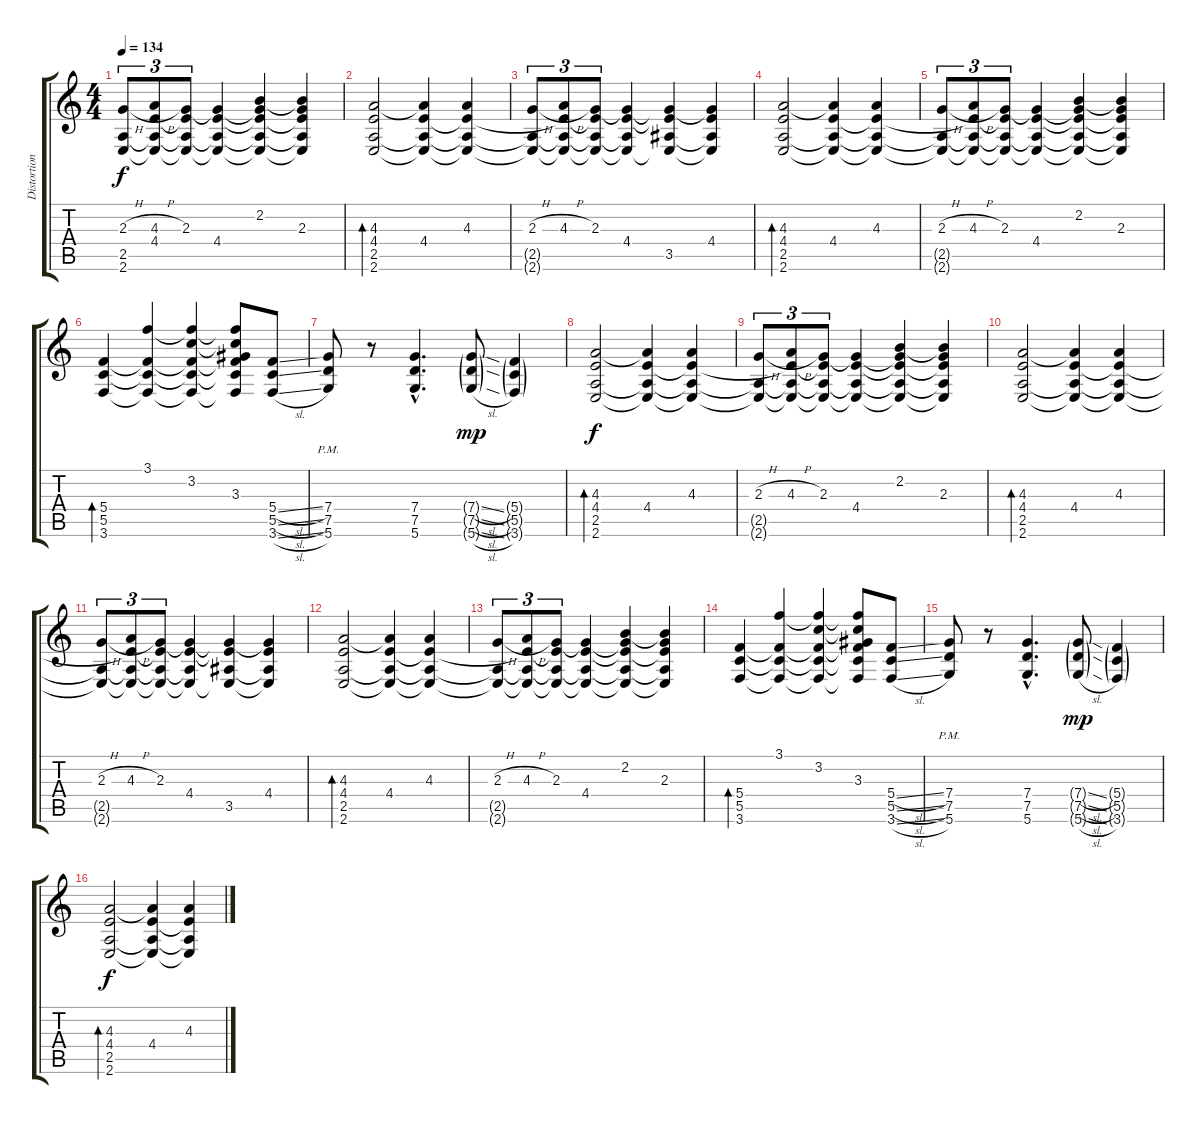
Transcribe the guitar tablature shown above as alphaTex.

\track ("Distortion Guitar" "Distortion") {instrument distortionguitar}
\staff {score tabs}
\tuning (D4 A3 F3 C3 G2 D2) {hide}
\ts (4 4)
\tempo 134
\clef g2
\ks c
(2.3{h} 2.5{t} 2.6{t}).8{tu (3 2) dy f} (4.3{h} 4.4{t} 2.5{t} 2.6{t}).8{tu (3 2)} (2.3 4.4{t} 2.5{t} 2.6{t}).8{tu (3 2)} (2.3{t} 4.4 2.5{t} 2.6{t}).4 (2.2 2.3{t} 4.4{t} 2.5{t} 2.6{t}).4 (2.2{t} 2.3 4.4{t} 2.5{t} 2.6{t}).4 |
(4.3 4.4 2.5 2.6).2{bd 120} (4.3{t} 4.4 2.5{t} 2.6{t}).4 (4.3 4.4{t} 2.5{t} 2.6{t}).4 |
(2.3{h} 2.5{t} 2.6{t}).8{tu (3 2)} (4.3{h} 4.4{t} 2.5{t} 2.6{t}).8{tu (3 2)} (2.3 4.4{t} 2.5{t} 2.6{t}).8{tu (3 2)} (2.3{t} 4.4 2.5{t} 2.6{t}).4 (2.3{t} 4.4{t} 3.5 2.6{t}).4 (2.3{t} 4.4 3.5{t} 2.6{t}).4 |
(4.3 4.4 2.5 2.6).2{bd 120} (4.3{t} 4.4 2.5{t} 2.6{t}).4 (4.3 4.4{t} 2.5{t} 2.6{t}).4 |
(2.3{h} 2.5{t} 2.6{t}).8{tu (3 2)} (4.3{h} 4.4{t} 2.5{t} 2.6{t}).8{tu (3 2)} (2.3 4.4{t} 2.5{t} 2.6{t}).8{tu (3 2)} (2.3{t} 4.4 2.5{t} 2.6{t}).4 (2.2 2.3{t} 4.4{t} 2.5{t} 2.6{t}).4 (2.2{t} 2.3 4.4{t} 2.5{t} 2.6{t}).4 |
(5.4 5.5 3.6).4{bd 120} (3.1 5.4{t} 5.5{t} 3.6{t}).4 (3.1{t} 3.2 5.4{t} 5.5{t} 3.6{t}).4 (3.1{t} 3.2{t} 3.3 5.4{t} 5.5{t} 3.6{t}).8 (5.4{sl} 5.5{sl} 3.6{sl}).8 |
(7.4{pm} 7.5{pm} 5.6{pm}).8 r.8 (7.4{hac} 7.5{hac} 5.6{hac}).4{d} (7.4{sl g} 7.5{sl g} 5.6{sl g}).8{dy mp} (5.4{g} 5.5{g} 3.6{g}).4 |
(4.3 4.4 2.5 2.6).2{bd 120 dy f} (4.3{t} 4.4 2.5{t} 2.6{t}).4 (4.3 4.4{t} 2.5{t} 2.6{t}).4 |
(2.3{h} 2.5{t} 2.6{t}).8{tu (3 2)} (4.3{h} 4.4{t} 2.5{t} 2.6{t}).8{tu (3 2)} (2.3 4.4{t} 2.5{t} 2.6{t}).8{tu (3 2)} (2.3{t} 4.4 2.5{t} 2.6{t}).4 (2.2 2.3{t} 4.4{t} 2.5{t} 2.6{t}).4 (2.2{t} 2.3 4.4{t} 2.5{t} 2.6{t}).4 |
(4.3 4.4 2.5 2.6).2{bd 120} (4.3{t} 4.4 2.5{t} 2.6{t}).4 (4.3 4.4{t} 2.5{t} 2.6{t}).4 |
(2.3{h} 2.5{t} 2.6{t}).8{tu (3 2)} (4.3{h} 4.4{t} 2.5{t} 2.6{t}).8{tu (3 2)} (2.3 4.4{t} 2.5{t} 2.6{t}).8{tu (3 2)} (2.3{t} 4.4 2.5{t} 2.6{t}).4 (2.3{t} 4.4{t} 3.5 2.6{t}).4 (2.3{t} 4.4 3.5{t} 2.6{t}).4 |
(4.3 4.4 2.5 2.6).2{bd 120} (4.3{t} 4.4 2.5{t} 2.6{t}).4 (4.3 4.4{t} 2.5{t} 2.6{t}).4 |
(2.3{h} 2.5{t} 2.6{t}).8{tu (3 2)} (4.3{h} 4.4{t} 2.5{t} 2.6{t}).8{tu (3 2)} (2.3 4.4{t} 2.5{t} 2.6{t}).8{tu (3 2)} (2.3{t} 4.4 2.5{t} 2.6{t}).4 (2.2 2.3{t} 4.4{t} 2.5{t} 2.6{t}).4 (2.2{t} 2.3 4.4{t} 2.5{t} 2.6{t}).4 |
(5.4 5.5 3.6).4{bd 120} (3.1 5.4{t} 5.5{t} 3.6{t}).4 (3.1{t} 3.2 5.4{t} 5.5{t} 3.6{t}).4 (3.1{t} 3.2{t} 3.3 5.4{t} 5.5{t} 3.6{t}).8 (5.4{sl} 5.5{sl} 3.6{sl}).8 |
(7.4{pm} 7.5{pm} 5.6{pm}).8 r.8 (7.4{hac} 7.5{hac} 5.6{hac}).4{d} (7.4{sl g} 7.5{sl g} 5.6{sl g}).8{dy mp} (5.4{g} 5.5{g} 3.6{g}).4 |
(4.3 4.4 2.5 2.6).2{bd 120 dy f} (4.3{t} 4.4 2.5{t} 2.6{t}).4 (4.3 4.4{t} 2.5{t} 2.6{t}).4
